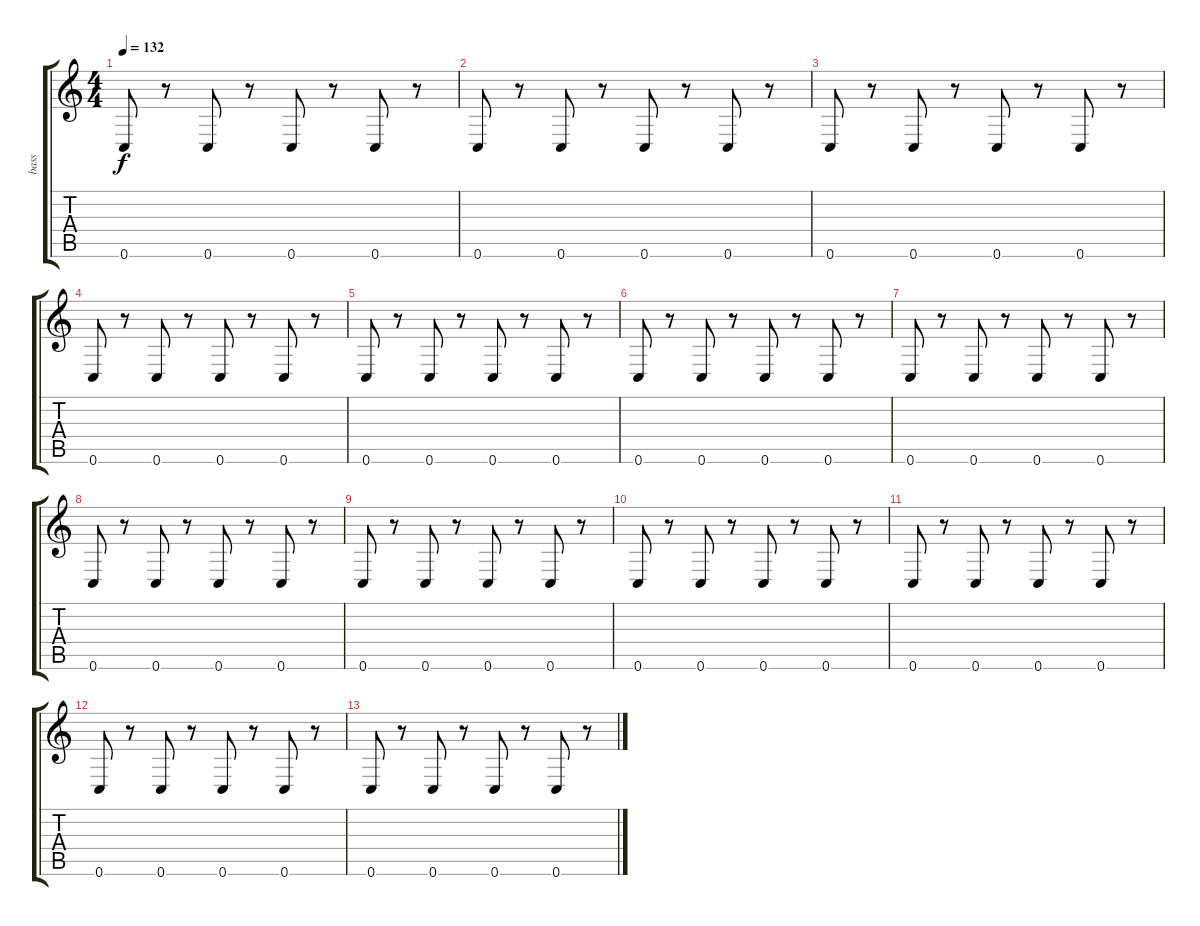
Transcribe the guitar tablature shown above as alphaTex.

\track ("bass" "bass") {instrument electricbassfinger}
\staff {score tabs}
\tuning (D4 A3 F3 C3 G2 C2) {hide}
\ts (4 4)
\tempo 132
\clef g2
\ks c
0.6.8{dy f} r.8 0.6.8 r.8 0.6.8 r.8 0.6.8 r.8 |
0.6.8 r.8 0.6.8 r.8 0.6.8 r.8 0.6.8 r.8 |
0.6.8 r.8 0.6.8 r.8 0.6.8 r.8 0.6.8 r.8 |
0.6.8 r.8 0.6.8 r.8 0.6.8 r.8 0.6.8 r.8 |
0.6.8 r.8 0.6.8 r.8 0.6.8 r.8 0.6.8 r.8 |
0.6.8 r.8 0.6.8 r.8 0.6.8 r.8 0.6.8 r.8 |
0.6.8 r.8 0.6.8 r.8 0.6.8 r.8 0.6.8 r.8 |
0.6.8 r.8 0.6.8 r.8 0.6.8 r.8 0.6.8 r.8 |
0.6.8 r.8 0.6.8 r.8 0.6.8 r.8 0.6.8 r.8 |
0.6.8 r.8 0.6.8 r.8 0.6.8 r.8 0.6.8 r.8 |
0.6.8 r.8 0.6.8 r.8 0.6.8 r.8 0.6.8 r.8 |
0.6.8 r.8 0.6.8 r.8 0.6.8 r.8 0.6.8 r.8 |
0.6.8 r.8 0.6.8 r.8 0.6.8 r.8 0.6.8 r.8
